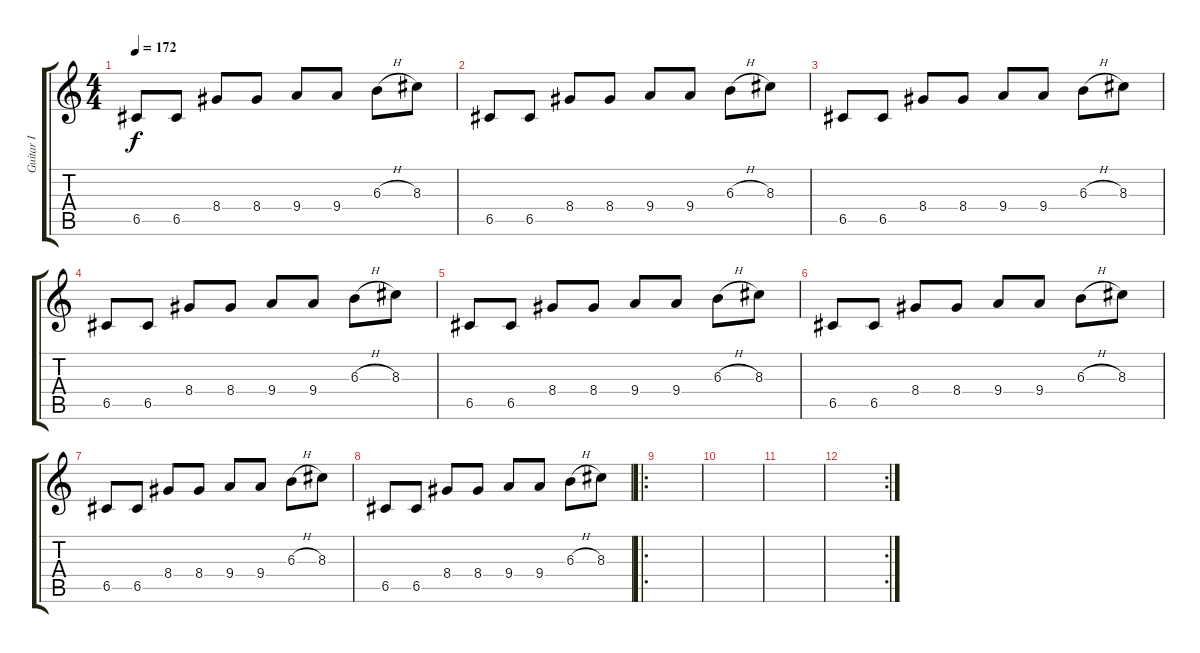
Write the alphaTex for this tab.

\track ("Guitar I" "Guitar I") {instrument distortionguitar}
\staff {score tabs}
\tuning (D4 A3 F3 C3 G2 C2) {hide}
\ts (4 4)
\tempo 172
\clef g2
\ks c
6.5.8{dy f} 6.5.8 8.4.8 8.4.8 9.4.8 9.4.8 6.3{h}.8 8.3.8 |
6.5.8 6.5.8 8.4.8 8.4.8 9.4.8 9.4.8 6.3{h}.8 8.3.8 |
6.5.8 6.5.8 8.4.8 8.4.8 9.4.8 9.4.8 6.3{h}.8 8.3.8 |
6.5.8 6.5.8 8.4.8 8.4.8 9.4.8 9.4.8 6.3{h}.8 8.3.8 |
6.5.8 6.5.8 8.4.8 8.4.8 9.4.8 9.4.8 6.3{h}.8 8.3.8 |
6.5.8 6.5.8 8.4.8 8.4.8 9.4.8 9.4.8 6.3{h}.8 8.3.8 |
6.5.8 6.5.8 8.4.8 8.4.8 9.4.8 9.4.8 6.3{h}.8 8.3.8 |
6.5.8 6.5.8 8.4.8 8.4.8 9.4.8 9.4.8 6.3{h}.8 8.3.8 |
\ro
|
|
|
\rc 2
